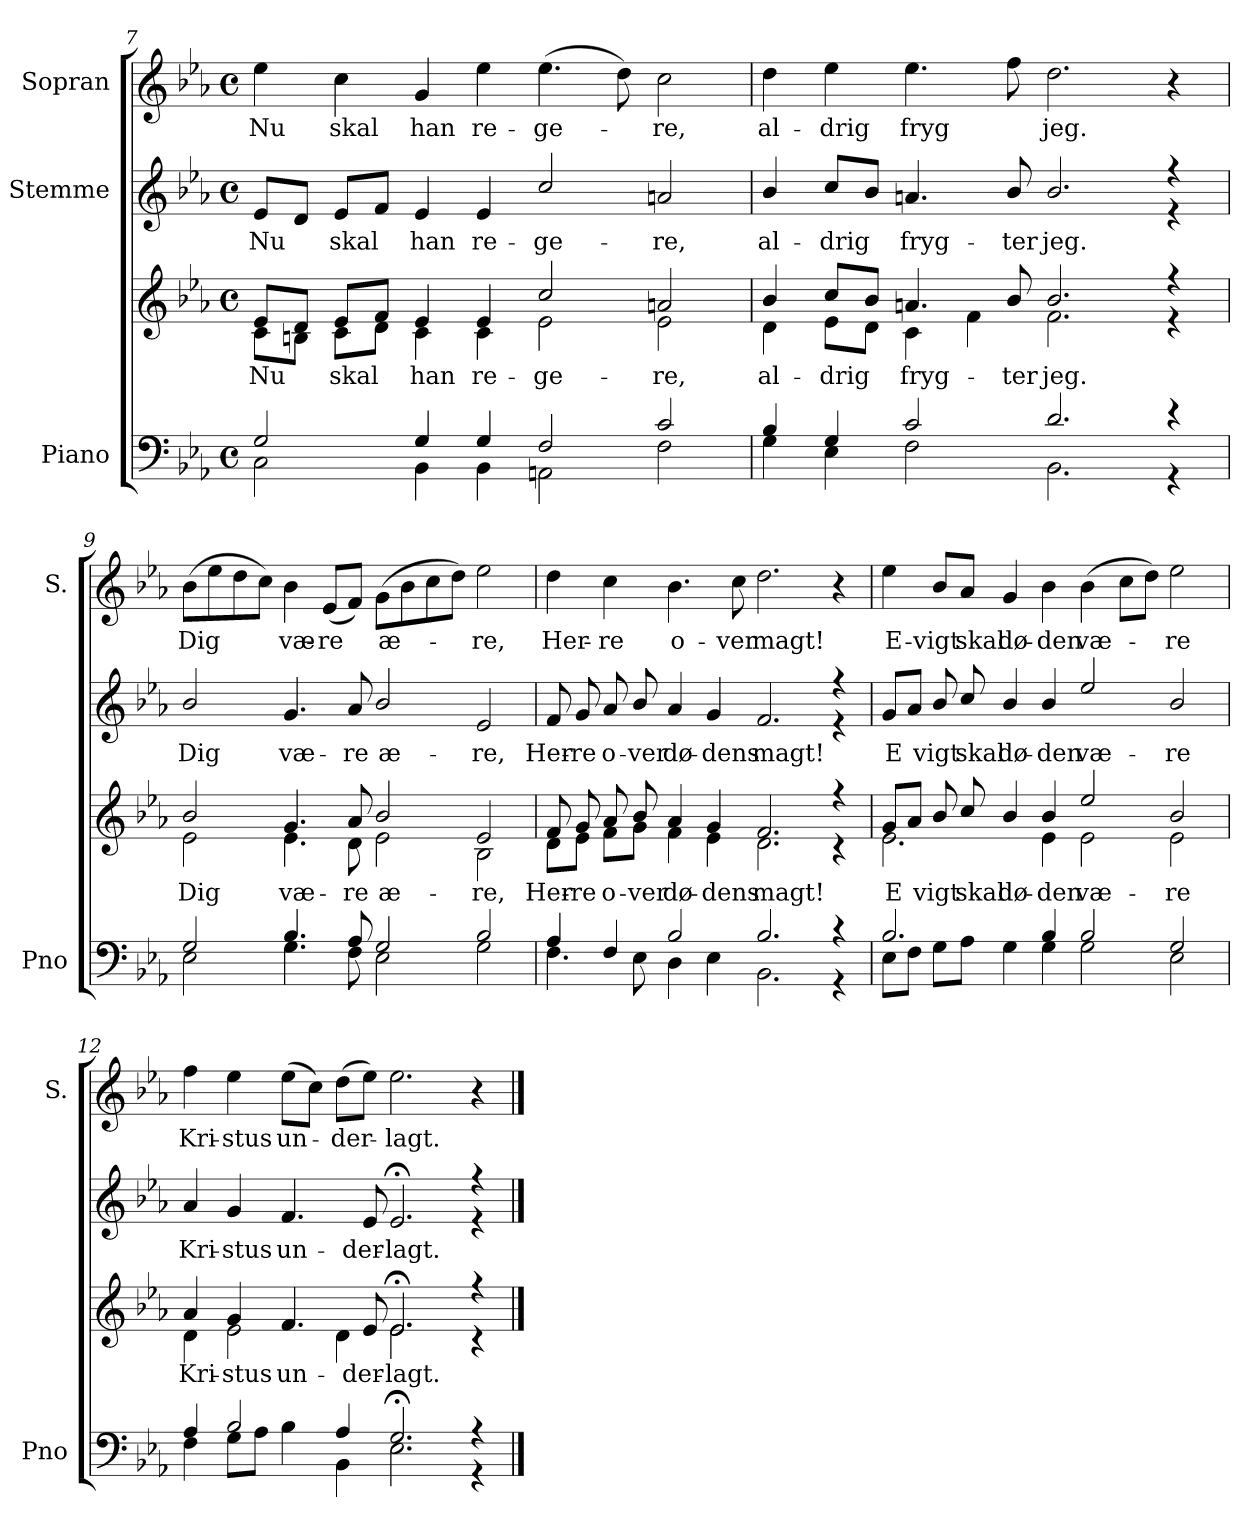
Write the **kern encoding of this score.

**kern	**kern	**text	**kern	**text	**kern	**text
*part3	*part3	*part3	*part2	*part2	*part1	*part1
*staff4	*staff3	*staff3	*staff2	*staff2	*staff1	*staff1
*I"Piano	*	*	*I"Stemme	*	*I"Sopran	*
*I'Pno	*	*	*	*	*I'S.	*
!!LO:PB:g=z
*clefF4	*clefG2	*	*clefG2	*	*clefG2	*
*k[b-e-a-]	*k[b-e-a-]	*	*k[b-e-a-]	*	*k[b-e-a-]	*
*E-:	*E-:	*	*E-:	*	*E-:	*
*M4/4	*M4/4	*	*M4/4	*	*M4/4	*
*met(c)	*met(c)	*	*met(c)	*	*met(c)	*
=7	=7	=7	=7	=7	=7	=7
*^	*	*	*	*	*	*
!	!	!	!LO:LY:b	!	!LO:LY:b	!	!LO:LY:b
*	*	*^	*	*	*	*	*
2G/	2C\	8e-/L	8c\L	Nu	8e-/L	Nu	4ee-\	Nu
.	.	8d/J	8Bn\J	.	8d/J	.	.	.
!	!	!	!	!LO:LY:b	!	!LO:LY:b	!	!LO:LY:b
.	.	8e-/L	8c\L	skal	8e-/L	skal	4cc\	skal
.	.	8f/J	8d\J	.	8f/J	.	.	.
!	!	!	!	!LO:LY:b	!	!LO:LY:b	!	!LO:LY:b
4G/	4BB-\	4e-/	4c\	han	4e-/	han	4g/	han
!	!	!	!	!LO:LY:b	!	!LO:LY:b	!	!LO:LY:b
4G/	4BB-\	4e-/	4c\	re-	4e-/	re-	4ee-\	re-
!	!	!	!	!LO:LY:b	!	!LO:LY:b	!	!LO:LY:b
2F/	2AAn\	2cc/	2e-\	-ge-	2cc/	-ge-	(4.ee-\	-ge-
.	.	.	.	.	.	.	8dd\)	.
!	!	!	!	!LO:LY:b	!	!LO:LY:b	!	!LO:LY:b
2c/	2F\	2an/	2e-\	-re,	2an/	-re,	2cc\	-re,
=8	=8	=8	=8	=8	=8	=8	=8	=8
!	!	!	!	!LO:LY:b	!	!LO:LY:b	!	!LO:LY:b
*	*	*	*	*	*^	*	*	*
4B-/	4G\	4b-/	4d\	al-	4b-/	1..ryy	al-	4dd\	al-
!	!	!	!	!LO:LY:b	!	!	!LO:LY:b	!	!LO:LY:b
4G/	4E-\	8cc/L	8e-\L	-drig	8cc/L	.	-drig	4ee-\	-drig
.	.	8b-/J	8d\J	.	8b-/J	.	.	.	.
!	!	!	!	!LO:LY:b	!	!	!LO:LY:b	!	!LO:LY:b
2c/	2F\	4.an/	4c\	fryg-	4.an/	.	fryg-	4.ee-\	fryg
.	.	.	4f\	.	.	.	.	.	.
!	!	!	!	!LO:LY:b	!	!	!LO:LY:b	!	!
.	.	8b-/	.	-ter	8b-/	.	-ter	8ff\	.
!	!	!	!	!LO:LY:b	!	!	!LO:LY:b	!	!LO:LY:b
2.d/	2.BB-\	2.b-/	2.f\	jeg.	2.b-/	.	jeg.	2.dd\	jeg.
4r	4r	4r	4r	.	4r	4r	.	4r	.
=9	=9	=9	=9	=9	=9	=9	=9	=9	=9
!	!	!	!	!LO:LY:b	!	!	!LO:LY:b	!	!LO:LY:b
*	*	*	*	*	*v	*v	*	*	*
2G/	2E-\	2b-/	2e-\	Dig	2b-/	Dig	(8b-\L	Dig
.	.	.	.	.	.	.	8ee-\	.
.	.	.	.	.	.	.	8dd\	.
.	.	.	.	.	.	.	8cc\J)	.
!	!	!	!	!LO:LY:b	!	!LO:LY:b	!	!LO:LY:b
4.B-/	4.G\	4.g/	4.e-\	væ-	4.g/	væ-	4b-\	væ-
!	!	!	!	!	!	!	!	!LO:LY:b
.	.	.	.	.	.	.	(8e-/L	-re
!	!	!	!	!LO:LY:b	!	!LO:LY:b	!	!
8A-/	8F\	8a-/	8d\	-re	8a-/	-re	8f/J)	.
!	!	!	!	!LO:LY:b	!	!LO:LY:b	!	!LO:LY:b
2G/	2E-\	2b-/	2e-\	æ-	2b-/	æ-	(8g\L	æ-
.	.	.	.	.	.	.	8b-\	.
.	.	.	.	.	.	.	8cc\	.
.	.	.	.	.	.	.	8dd\J)	.
!	!	!	!	!LO:LY:b	!	!LO:LY:b	!	!LO:LY:b
2B-/	2G\	2e-/	2B-\	-re,	2e-/	-re,	2ee-\	-re,
!!LO:LB:g=z
=10	=10	=10	=10	=10	=10	=10	=10	=10
!	!	!	!	!LO:LY:b	!	!LO:LY:b	!	!LO:LY:b
*	*	*	*	*	*^	*	*	*
4A-/	4.F\	8f/	8d\L	Her-	8f/	1..ryy	Her-	4dd\	Her-
!	!	!	!	!LO:LY:b	!	!	!LO:LY:b	!	!
.	.	8g/	8e-\J	-re	8g/	.	-re	.	.
!	!	!	!	!LO:LY:b	!	!	!LO:LY:b	!	!LO:LY:b
4F/	.	8a-/	8f\L	o-	8a-/	.	o-	4cc\	-re
!	!	!	!	!LO:LY:b	!	!	!LO:LY:b	!	!
.	8E-\	8b-/	8g\J	-ver	8b-/	.	-ver	.	.
!	!	!	!	!LO:LY:b	!	!	!LO:LY:b	!	!LO:LY:b
2B-/	4D\	4a-/	4f\	dø-	4a-/	.	dø-	4.b-\	o-
!	!	!	!	!LO:LY:b	!	!	!LO:LY:b	!	!
.	4E-\	4g/	4e-\	-dens	4g/	.	-dens	.	.
!	!	!	!	!	!	!	!	!	!LO:LY:b
.	.	.	.	.	.	.	.	8cc\	-ver
!	!	!	!	!LO:LY:b	!	!	!LO:LY:b	!	!LO:LY:b
2.B-/	2.BB-\	2.f/	2.d\	magt!	2.f/	.	magt!	2.dd\	magt!
4r	4r	4r	4r	.	4r	4r	.	4r	.
=11	=11	=11	=11	=11	=11	=11	=11	=11	=11
!	!	!	!	!LO:LY:b	!	!	!LO:LY:b	!	!LO:LY:b
*	*	*	*	*	*v	*v	*	*	*
2.B-/	8E-\L	8g/L	2.e-\	E	8g/L	E	4ee-\	E-
.	8F\J	8a-/J	.	.	8a-/J	.	.	.
!	!	!	!	!LO:LY:b	!	!LO:LY:b	!	!LO:LY:b
.	8G\L	8b-/	.	-vigt	8b-/	-vigt	8b-/L	-vigt
!	!	!	!	!LO:LY:b	!	!LO:LY:b	!	!LO:LY:b
.	8A-\J	8cc/	.	skal	8cc/	skal	8a-/J	skal
!	!	!	!	!LO:LY:b	!	!LO:LY:b	!	!LO:LY:b
.	4G\	4b-/	.	dø-	4b-/	dø-	4g/	dø-
!	!	!	!	!LO:LY:b	!	!LO:LY:b	!	!LO:LY:b
4B-/	4G\	4b-/	4e-\	-den	4b-/	-den	4b-\	-den
!	!	!	!	!LO:LY:b	!	!LO:LY:b	!	!LO:LY:b
2B-/	2G\	2ee-/	2e-\	væ-	2ee-/	væ-	(4b-\	væ-
.	.	.	.	.	.	.	8cc\L	.
.	.	.	.	.	.	.	8dd\J)	.
!	!	!	!	!LO:LY:b	!	!LO:LY:b	!	!LO:LY:b
2G/	2E-\	2b-/	2e-\	-re	2b-/	-re	2ee-\	-re
=12	=12	=12	=12	=12	=12	=12	=12	=12
!	!	!	!	!LO:LY:b	!	!LO:LY:b	!	!LO:LY:b
*	*	*	*	*	*^	*	*	*
4A-/	4F\	4a-/	4d\	Kri-	4a-/	1..ryy	Kri-	4ff\	Kri-
!	!	!	!	!LO:LY:b	!	!	!LO:LY:b	!	!LO:LY:b
2B-/	8G\L	4g/	2e-\	-stus	4g/	.	-stus	4ee-\	-stus
.	8A-\J	.	.	.	.	.	.	.	.
!	!	!	!	!LO:LY:b	!	!	!LO:LY:b	!	!LO:LY:b
.	4B-\	4.f/	.	un-	4.f/	.	un-	(8ee-\L	un-
.	.	.	.	.	.	.	.	8cc\J)	.
!	!	!	!	!	!	!	!	!	!LO:LY:b
4A-/	4BB-\	.	4d\	.	.	.	.	(8dd\L	-der-
!	!	!	!	!LO:LY:b	!	!	!LO:LY:b	!	!
.	.	8e-/	.	-der-	8e-/	.	-der-	8ee-\J)	.
!	!	!	!	!LO:LY:b	!	!	!LO:LY:b	!	!LO:LY:b
2.G;</	2.E-\	2.e-;</	2.e-\	-lagt.	2.e-;</	.	-lagt.	2.ee-\	-lagt.
4r	4r	4r	4r	.	4r	4r	.	4r	.
*v	*v	*	*	*	*v	*v	*	*	*
*	*v	*v	*	*	*	*	*
==	==	==	==	==	==	==
*-	*-	*-	*-	*-	*-	*-
